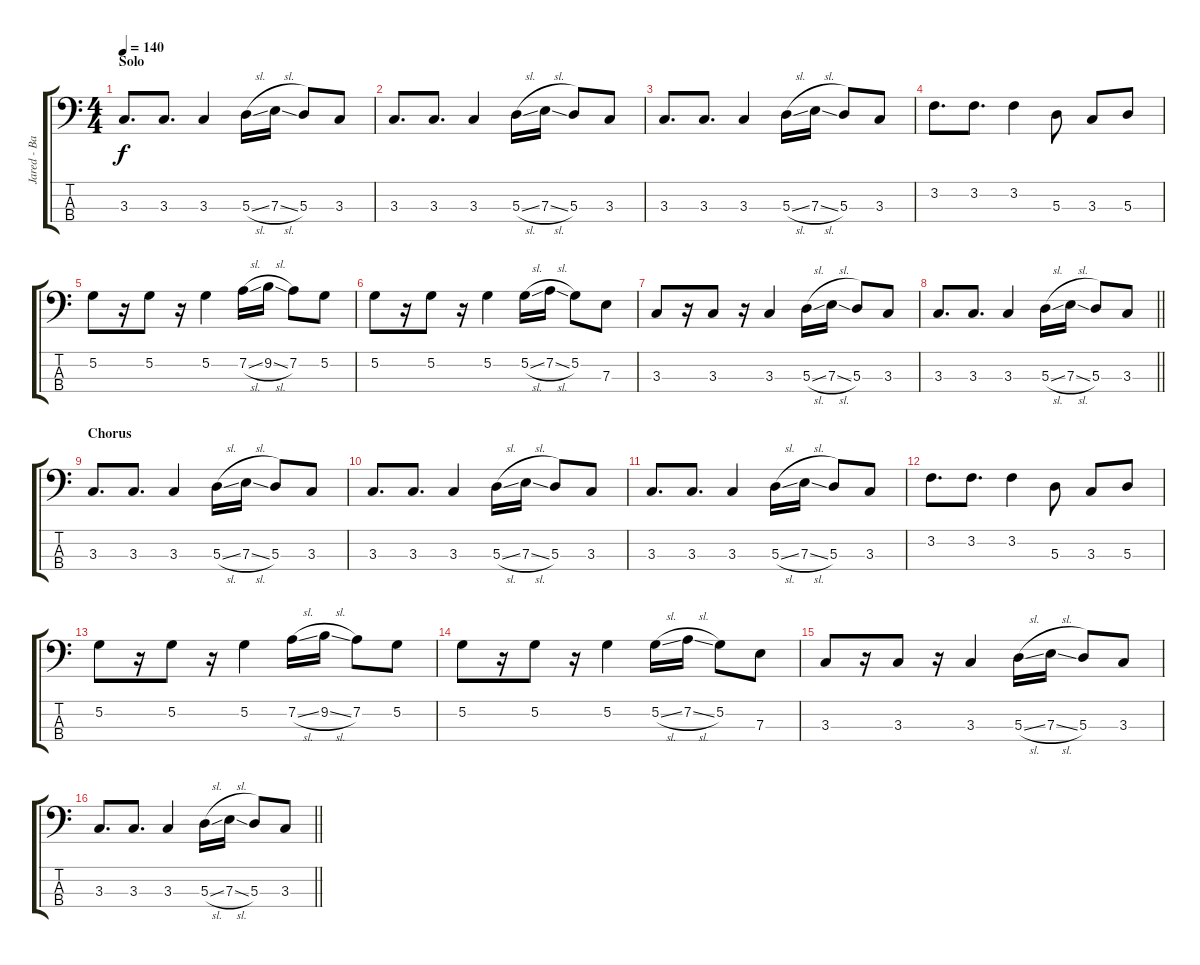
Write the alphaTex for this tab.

\track ("Jared - Bass RSE" "Jared - Ba") {instrument electricbassfinger}
\staff {score tabs}
\tuning (G2 D2 A1 E1) {hide}
\ts (4 4)
\section ("" "Solo")
\tempo 140
\clef f4
\ks c
3.3.8{d dy f} 3.3.8{d} 3.3.4 5.3{sl}.16 7.3{sl}.16 5.3.8 3.3.8 |
3.3.8{d} 3.3.8{d} 3.3.4 5.3{sl}.16 7.3{sl}.16 5.3.8 3.3.8 |
3.3.8{d} 3.3.8{d} 3.3.4 5.3{sl}.16 7.3{sl}.16 5.3.8 3.3.8 |
3.2.8{d} 3.2.8{d} 3.2.4 5.3.8 3.3.8 5.3.8 |
5.2.8 r.16 5.2.8 r.16 5.2.4 7.2{sl}.16 9.2{sl}.16 7.2.8 5.2.8 |
5.2.8 r.16 5.2.8 r.16 5.2.4 5.2{sl}.16 7.2{sl}.16 5.2.8 7.3.8 |
3.3.8 r.16 3.3.8 r.16 3.3.4 5.3{sl}.16 7.3{sl}.16 5.3.8 3.3.8 |
\barLineRight lightlight
3.3.8{d} 3.3.8{d} 3.3.4 5.3{sl}.16 7.3{sl}.16 5.3.8 3.3.8 |
\section ("" "Chorus")
3.3.8{d} 3.3.8{d} 3.3.4 5.3{sl}.16 7.3{sl}.16 5.3.8 3.3.8 |
3.3.8{d} 3.3.8{d} 3.3.4 5.3{sl}.16 7.3{sl}.16 5.3.8 3.3.8 |
3.3.8{d} 3.3.8{d} 3.3.4 5.3{sl}.16 7.3{sl}.16 5.3.8 3.3.8 |
3.2.8{d} 3.2.8{d} 3.2.4 5.3.8 3.3.8 5.3.8 |
5.2.8 r.16 5.2.8 r.16 5.2.4 7.2{sl}.16 9.2{sl}.16 7.2.8 5.2.8 |
5.2.8 r.16 5.2.8 r.16 5.2.4 5.2{sl}.16 7.2{sl}.16 5.2.8 7.3.8 |
3.3.8 r.16 3.3.8 r.16 3.3.4 5.3{sl}.16 7.3{sl}.16 5.3.8 3.3.8 |
\barLineRight lightlight
3.3.8{d} 3.3.8{d} 3.3.4 5.3{sl}.16 7.3{sl}.16 5.3.8 3.3.8
